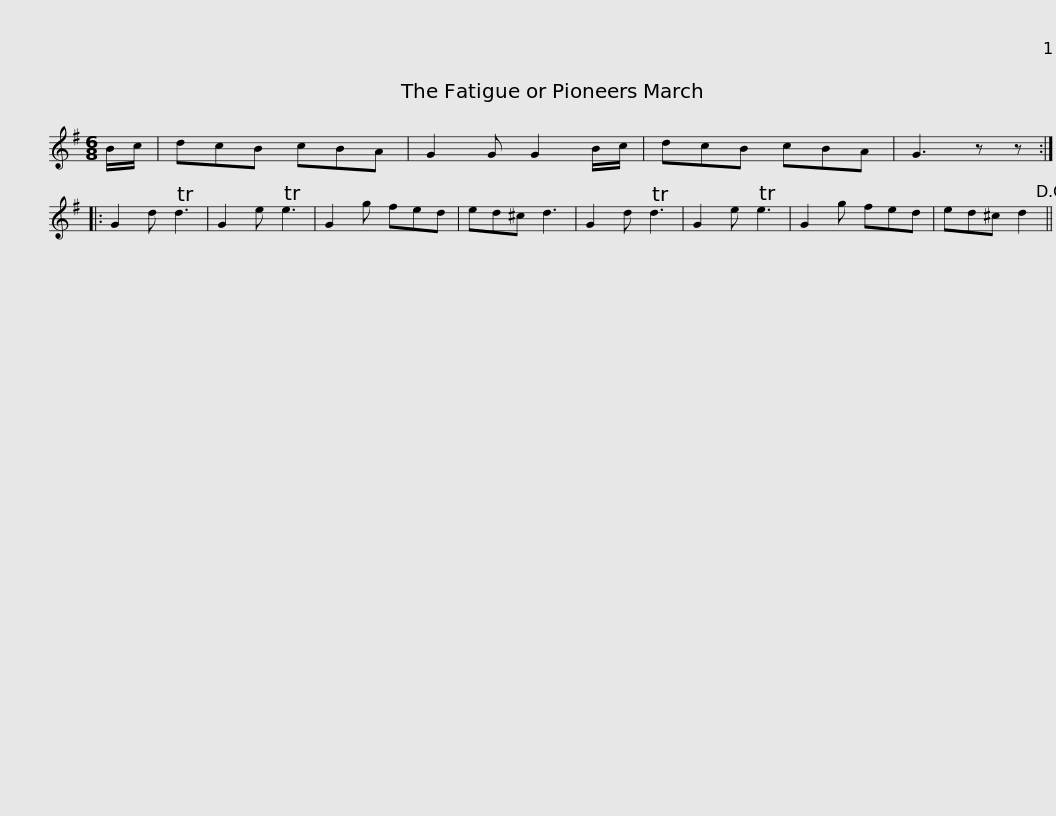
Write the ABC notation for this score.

X:1
L:1/8
M:6/8
I:linebreak $
K:none
V:1 treble transpose="8 "
V:1
[K:G] B/c/ | dcB cBA | G2 G G2 B/c/ | dcB cBA | G3 z z :: %5
 G2 d Td3 | G2 e Te3 | G2 g fed | ed^c d3 |$ G2 d Td3 | %10
 G2 e Te3 | G2 g fed | ed^c d2!D.C.! || %13
